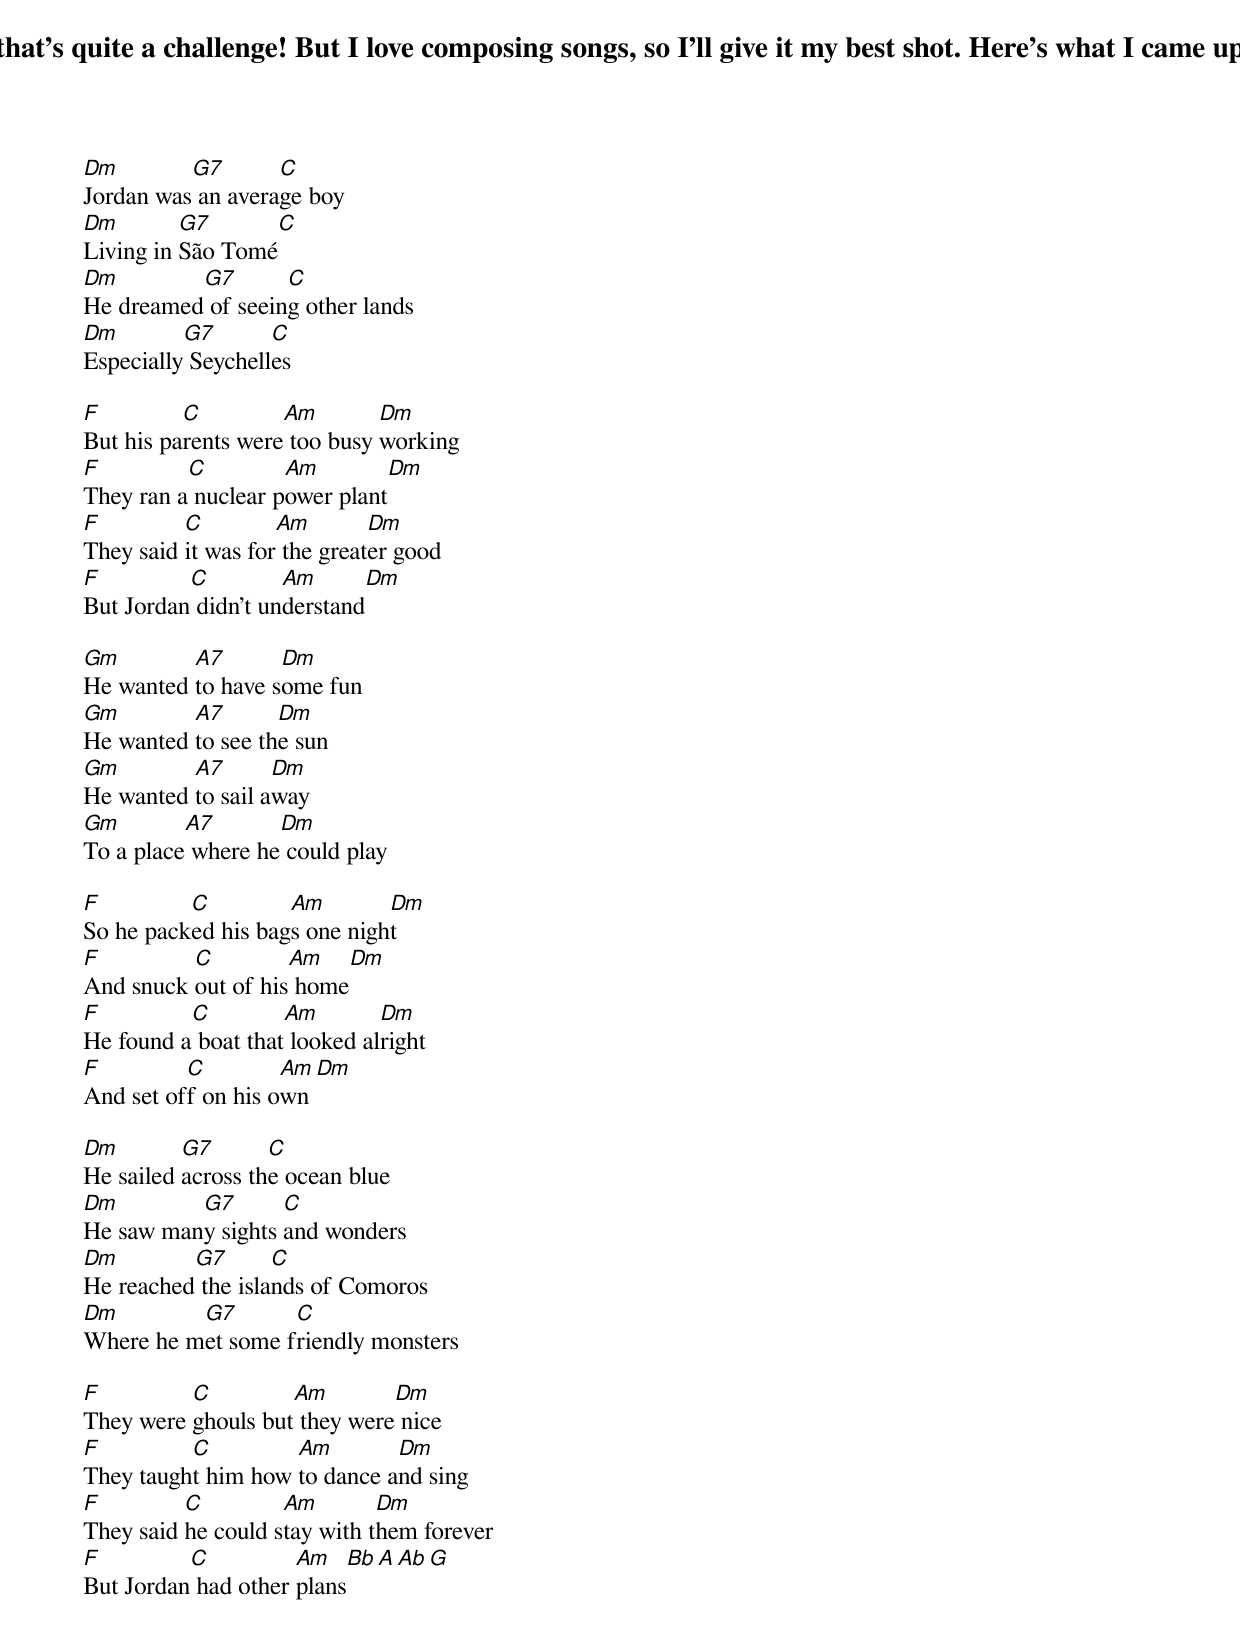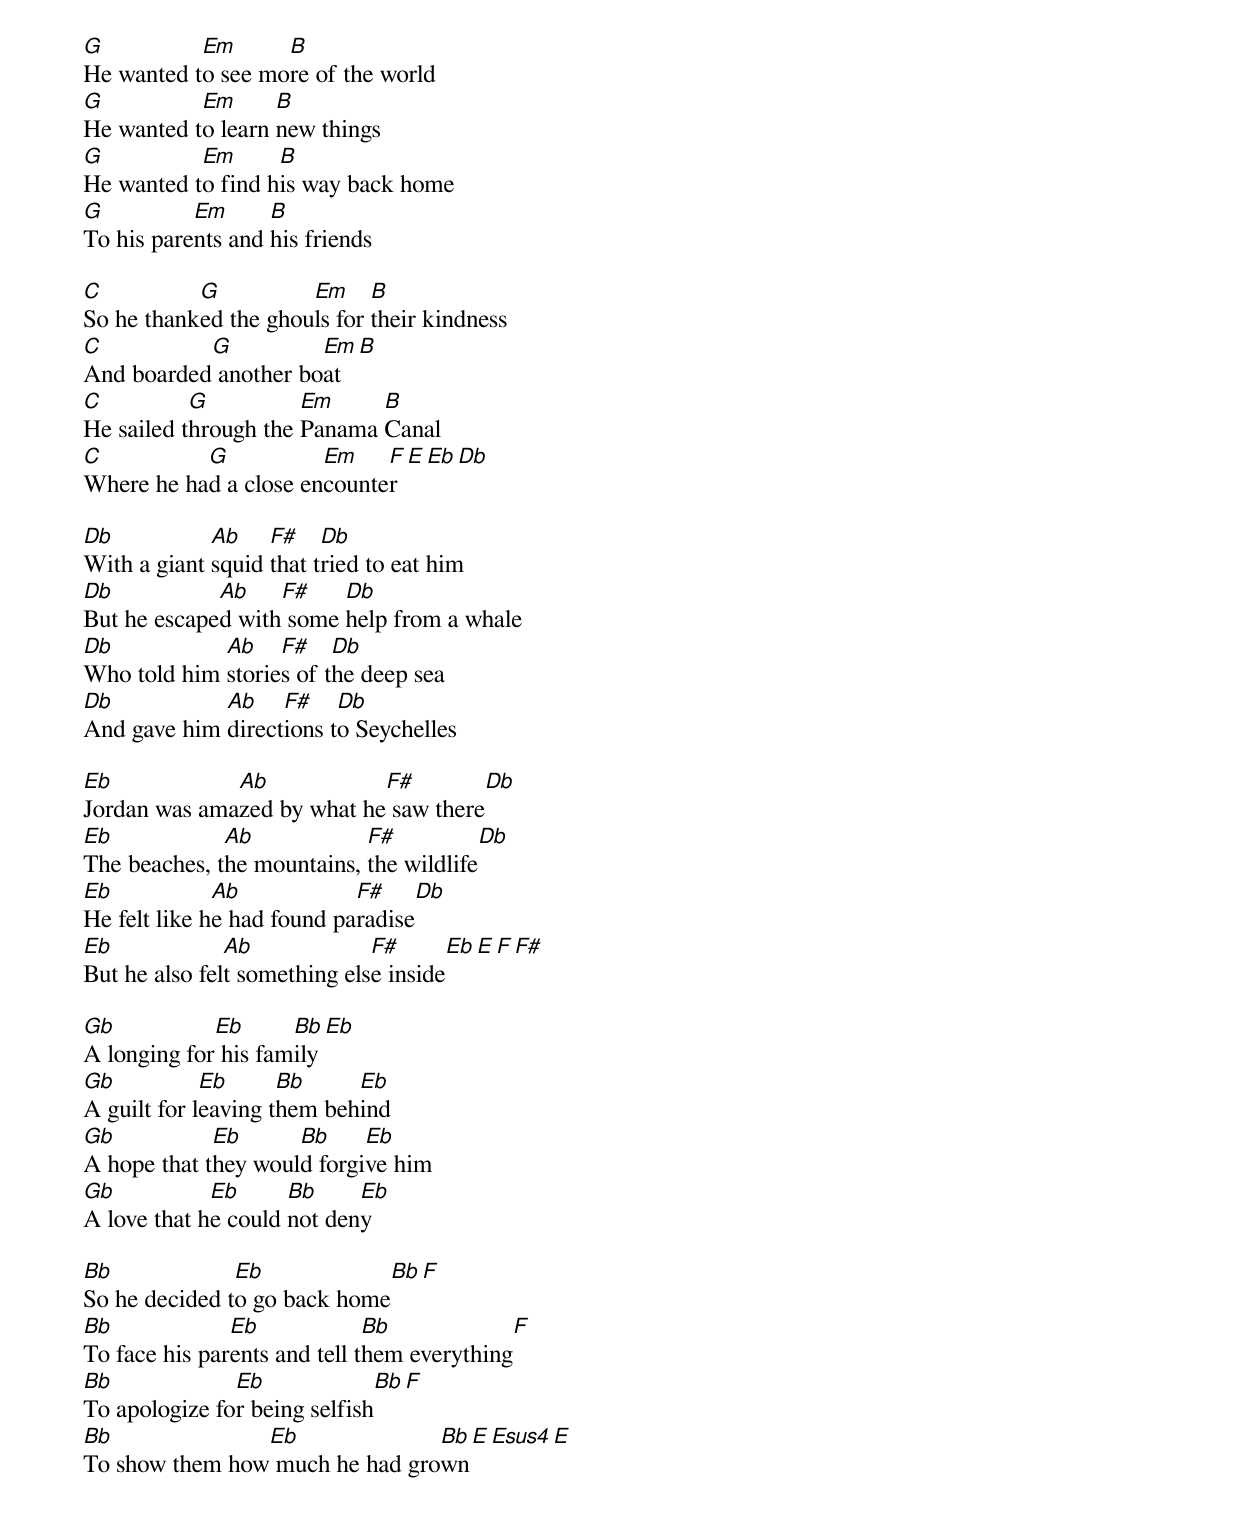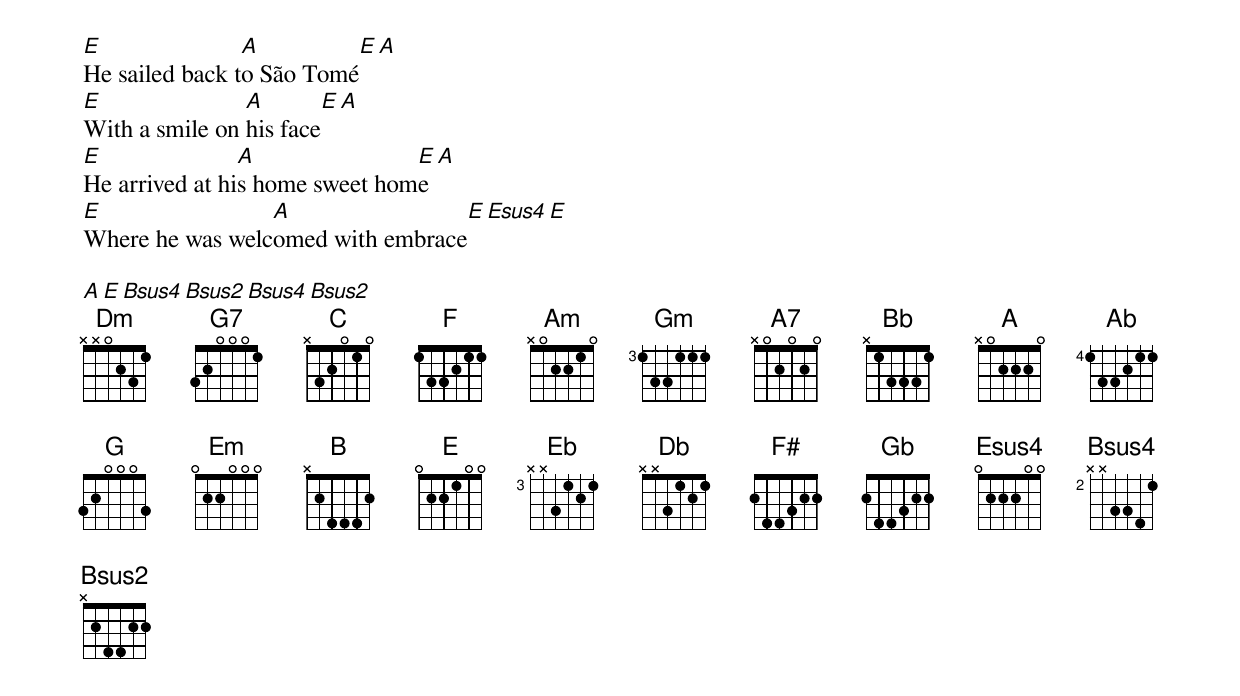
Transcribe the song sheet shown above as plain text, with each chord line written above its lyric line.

Wow, that's quite a challenge! But I love composing songs, so I'll give it my best shot. Here's what I came up with:

Dm        G7       C
Jordan was an average boy
Dm        G7       C
Living in São Tomé
Dm        G7       C
He dreamed of seeing other lands
Dm        G7       C
Especially Seychelles

F         C         Am        Dm
But his parents were too busy working
F         C         Am        Dm
They ran a nuclear power plant
F         C         Am        Dm
They said it was for the greater good
F         C         Am        Dm
But Jordan didn't understand

Gm        A7       Dm
He wanted to have some fun
Gm        A7       Dm
He wanted to see the sun
Gm        A7       Dm
He wanted to sail away
Gm        A7       Dm
To a place where he could play

F         C         Am        Dm
So he packed his bags one night
F         C         Am        Dm
And snuck out of his home
F         C         Am        Dm
He found a boat that looked alright
F         C         Am        Dm
And set off on his own

Dm        G7       C
He sailed across the ocean blue
Dm        G7       C
He saw many sights and wonders
Dm        G7       C
He reached the islands of Comoros
Dm        G7       C
Where he met some friendly monsters

F         C         Am        Dm
They were ghouls but they were nice
F         C         Am        Dm
They taught him how to dance and sing
F         C         Am        Dm
They said he could stay with them forever
F         C          Am      Bb  A  Ab  G
But Jordan had other plans

G          Em      B
He wanted to see more of the world
G          Em      B
He wanted to learn new things
G          Em      B
He wanted to find his way back home
G          Em      B
To his parents and his friends

C          G          Em     B
So he thanked the ghouls for their kindness
C          G          Em     B
And boarded another boat
C          G          Em     B
He sailed through the Panama Canal
C          G           Em    F   E   Eb  Db
Where he had a close encounter

Db           Ab    F#    Db
With a giant squid that tried to eat him
Db           Ab    F#    Db
But he escaped with some help from a whale
Db           Ab    F#    Db
Who told him stories of the deep sea
Db           Ab    F#    Db
And gave him directions to Seychelles

Eb            Ab            F#            Db
Jordan was amazed by what he saw there
Eb            Ab            F#            Db
The beaches, the mountains, the wildlife
Eb            Ab            F#            Db
He felt like he had found paradise
Eb             Ab             F#             Eb   E   F   F#
But he also felt something else inside

Gb           Eb      Bb     Eb
A longing for his family
Gb           Eb      Bb     Eb
A guilt for leaving them behind
Gb           Eb      Bb     Eb
A hope that they would forgive him
Gb           Eb      Bb     Eb
A love that he could not deny

Bb             Eb             Bb              F
So he decided to go back home
Bb             Eb             Bb              F
To face his parents and tell them everything
Bb             Eb             Bb              F
To apologize for being selfish
Bb              Eb              Bb               E   Esus4  E
To show them how much he had grown

E               A               E               A
He sailed back to São Tomé
E               A               E               A
With a smile on his face
E               A               E               A
He arrived at his home sweet home
E                A                E                Esus4  E
Where he was welcomed with embrace

A              E              Bsus4  Bsus2  Bsus4  Bsus2
